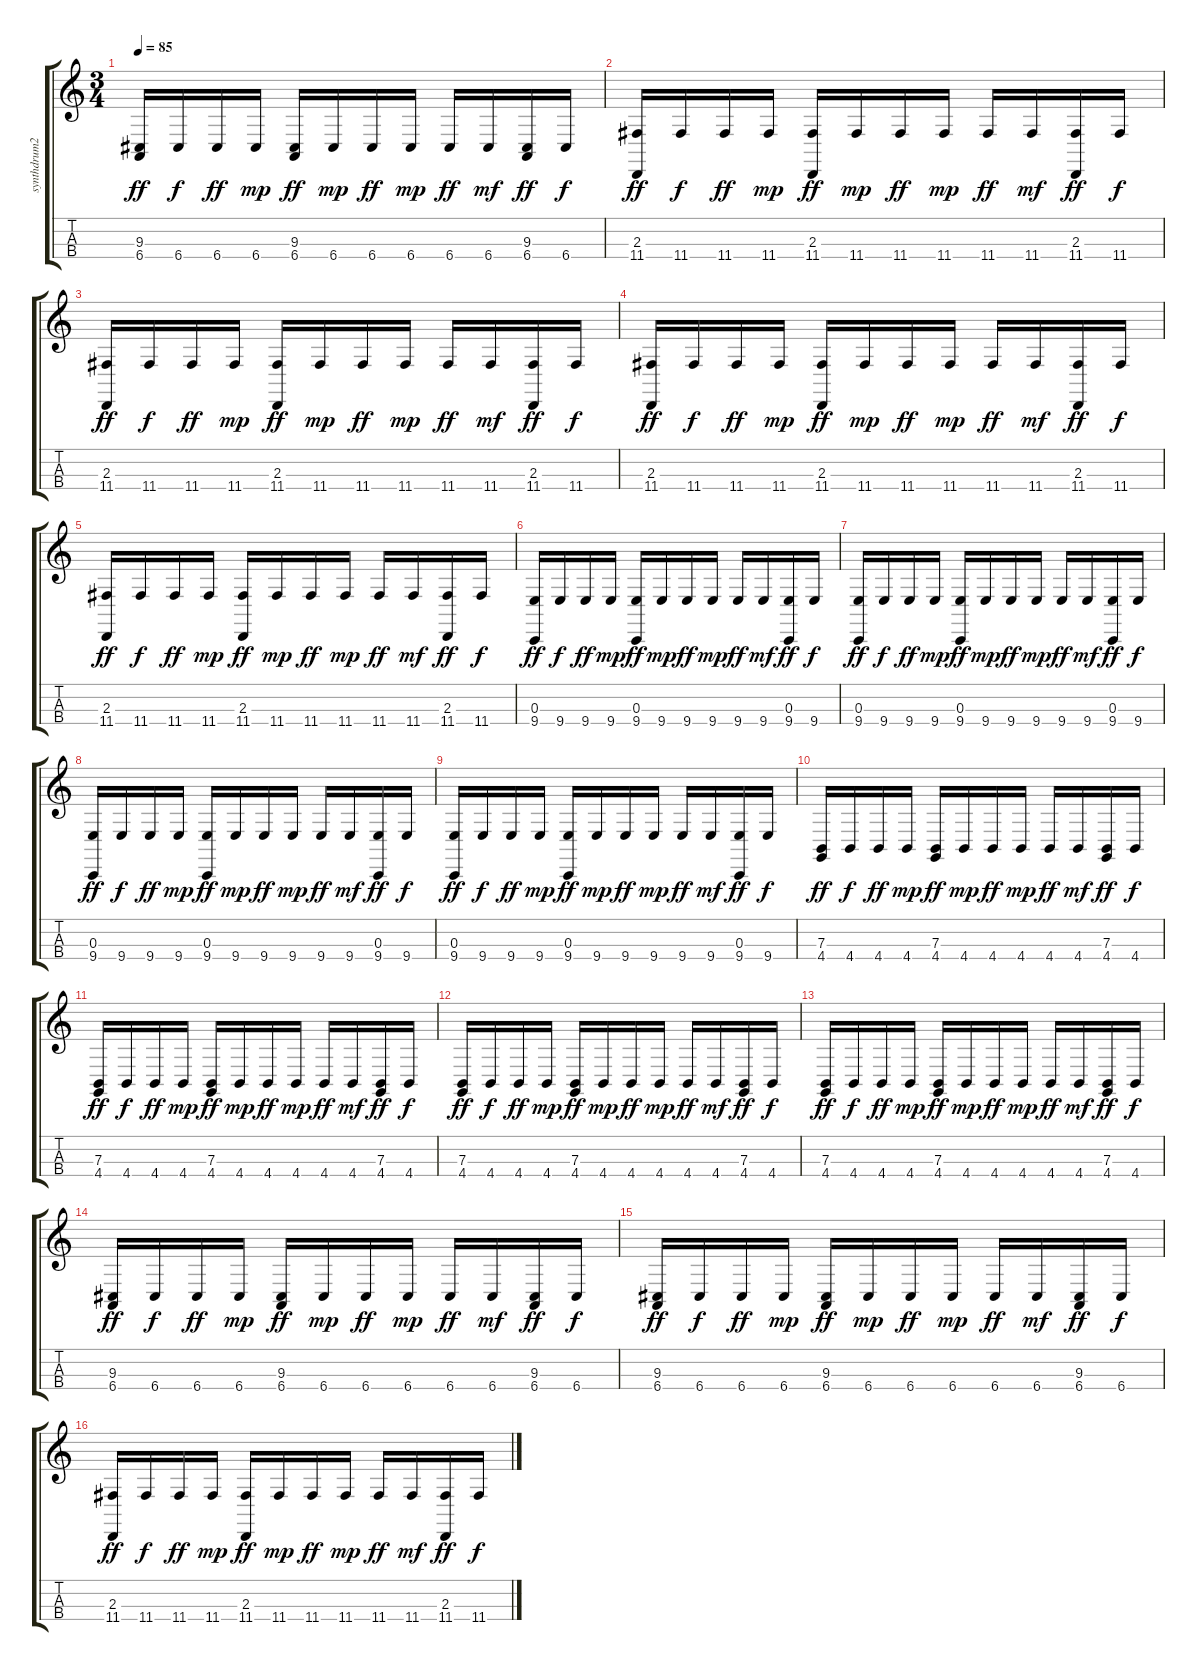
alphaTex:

\track ("synthdrum2" "synthdrum2") {instrument synthdrum}
\staff {score tabs}
\tuning (A2 E2 C2 G2) {hide}
\ts (3 4)
\tempo 85
\clef g2
\ks c
(9.3 6.4).16{dy ff} 6.4.16{dy f} 6.4.16{dy ff} 6.4.16{dy mp} (9.3 6.4).16{dy ff} 6.4.16{dy mp} 6.4.16{dy ff} 6.4.16{dy mp} 6.4.16{dy ff} 6.4.16{dy mf} (9.3 6.4).16{dy ff} 6.4.16{dy f} |
(2.3 11.4).16{dy ff} 11.4.16{dy f} 11.4.16{dy ff} 11.4.16{dy mp} (2.3 11.4).16{dy ff} 11.4.16{dy mp} 11.4.16{dy ff} 11.4.16{dy mp} 11.4.16{dy ff} 11.4.16{dy mf} (2.3 11.4).16{dy ff} 11.4.16{dy f} |
(2.3 11.4).16{dy ff} 11.4.16{dy f} 11.4.16{dy ff} 11.4.16{dy mp} (2.3 11.4).16{dy ff} 11.4.16{dy mp} 11.4.16{dy ff} 11.4.16{dy mp} 11.4.16{dy ff} 11.4.16{dy mf} (2.3 11.4).16{dy ff} 11.4.16{dy f} |
(2.3 11.4).16{dy ff} 11.4.16{dy f} 11.4.16{dy ff} 11.4.16{dy mp} (2.3 11.4).16{dy ff} 11.4.16{dy mp} 11.4.16{dy ff} 11.4.16{dy mp} 11.4.16{dy ff} 11.4.16{dy mf} (2.3 11.4).16{dy ff} 11.4.16{dy f} |
(2.3 11.4).16{dy ff} 11.4.16{dy f} 11.4.16{dy ff} 11.4.16{dy mp} (2.3 11.4).16{dy ff} 11.4.16{dy mp} 11.4.16{dy ff} 11.4.16{dy mp} 11.4.16{dy ff} 11.4.16{dy mf} (2.3 11.4).16{dy ff} 11.4.16{dy f} |
(0.3 9.4).16{dy ff} 9.4.16{dy f} 9.4.16{dy ff} 9.4.16{dy mp} (0.3 9.4).16{dy ff} 9.4.16{dy mp} 9.4.16{dy ff} 9.4.16{dy mp} 9.4.16{dy ff} 9.4.16{dy mf} (0.3 9.4).16{dy ff} 9.4.16{dy f} |
(0.3 9.4).16{dy ff} 9.4.16{dy f} 9.4.16{dy ff} 9.4.16{dy mp} (0.3 9.4).16{dy ff} 9.4.16{dy mp} 9.4.16{dy ff} 9.4.16{dy mp} 9.4.16{dy ff} 9.4.16{dy mf} (0.3 9.4).16{dy ff} 9.4.16{dy f} |
(0.3 9.4).16{dy ff} 9.4.16{dy f} 9.4.16{dy ff} 9.4.16{dy mp} (0.3 9.4).16{dy ff} 9.4.16{dy mp} 9.4.16{dy ff} 9.4.16{dy mp} 9.4.16{dy ff} 9.4.16{dy mf} (0.3 9.4).16{dy ff} 9.4.16{dy f} |
(0.3 9.4).16{dy ff} 9.4.16{dy f} 9.4.16{dy ff} 9.4.16{dy mp} (0.3 9.4).16{dy ff} 9.4.16{dy mp} 9.4.16{dy ff} 9.4.16{dy mp} 9.4.16{dy ff} 9.4.16{dy mf} (0.3 9.4).16{dy ff} 9.4.16{dy f} |
(7.3 4.4).16{dy ff} 4.4.16{dy f} 4.4.16{dy ff} 4.4.16{dy mp} (7.3 4.4).16{dy ff} 4.4.16{dy mp} 4.4.16{dy ff} 4.4.16{dy mp} 4.4.16{dy ff} 4.4.16{dy mf} (7.3 4.4).16{dy ff} 4.4.16{dy f} |
(7.3 4.4).16{dy ff} 4.4.16{dy f} 4.4.16{dy ff} 4.4.16{dy mp} (7.3 4.4).16{dy ff} 4.4.16{dy mp} 4.4.16{dy ff} 4.4.16{dy mp} 4.4.16{dy ff} 4.4.16{dy mf} (7.3 4.4).16{dy ff} 4.4.16{dy f} |
(7.3 4.4).16{dy ff} 4.4.16{dy f} 4.4.16{dy ff} 4.4.16{dy mp} (7.3 4.4).16{dy ff} 4.4.16{dy mp} 4.4.16{dy ff} 4.4.16{dy mp} 4.4.16{dy ff} 4.4.16{dy mf} (7.3 4.4).16{dy ff} 4.4.16{dy f} |
(7.3 4.4).16{dy ff} 4.4.16{dy f} 4.4.16{dy ff} 4.4.16{dy mp} (7.3 4.4).16{dy ff} 4.4.16{dy mp} 4.4.16{dy ff} 4.4.16{dy mp} 4.4.16{dy ff} 4.4.16{dy mf} (7.3 4.4).16{dy ff} 4.4.16{dy f} |
(9.3 6.4).16{dy ff} 6.4.16{dy f} 6.4.16{dy ff} 6.4.16{dy mp} (9.3 6.4).16{dy ff} 6.4.16{dy mp} 6.4.16{dy ff} 6.4.16{dy mp} 6.4.16{dy ff} 6.4.16{dy mf} (9.3 6.4).16{dy ff} 6.4.16{dy f} |
(9.3 6.4).16{dy ff} 6.4.16{dy f} 6.4.16{dy ff} 6.4.16{dy mp} (9.3 6.4).16{dy ff} 6.4.16{dy mp} 6.4.16{dy ff} 6.4.16{dy mp} 6.4.16{dy ff} 6.4.16{dy mf} (9.3 6.4).16{dy ff} 6.4.16{dy f} |
(2.3 11.4).16{dy ff} 11.4.16{dy f} 11.4.16{dy ff} 11.4.16{dy mp} (2.3 11.4).16{dy ff} 11.4.16{dy mp} 11.4.16{dy ff} 11.4.16{dy mp} 11.4.16{dy ff} 11.4.16{dy mf} (2.3 11.4).16{dy ff} 11.4.16{dy f}
